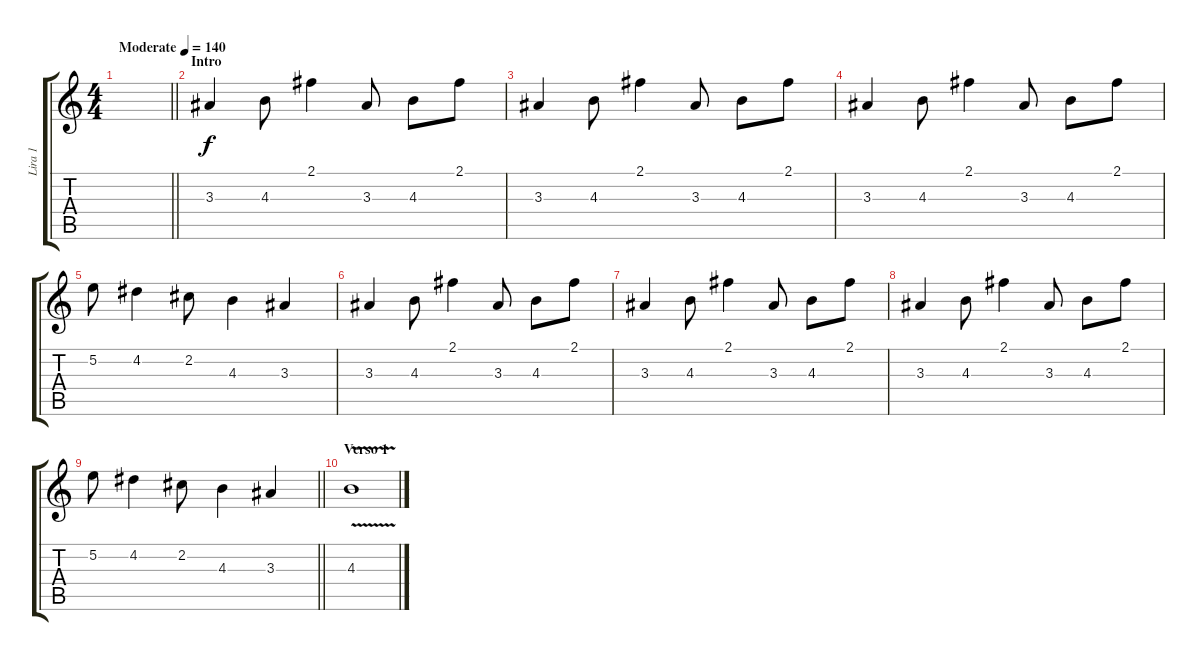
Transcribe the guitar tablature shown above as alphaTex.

\track ("Lira 1" "Lira 1") {instrument overdrivenguitar}
\staff {score tabs}
\tuning (E4 B3 G3 D3 A2 E2) {hide}
\ts (4 4)
\tempo (140 "Moderate")
\clef g2
\barLineRight lightlight
\ks c
|
\section ("" "Intro")
3.3.4 4.3.8 2.1.4 3.3.8 4.3.8 2.1.8 |
3.3.4 4.3.8 2.1.4 3.3.8 4.3.8 2.1.8 |
3.3.4 4.3.8 2.1.4 3.3.8 4.3.8 2.1.8 |
5.2.8 4.2.4 2.2.8 4.3.4 3.3.4 |
3.3.4 4.3.8 2.1.4 3.3.8 4.3.8 2.1.8 |
3.3.4 4.3.8 2.1.4 3.3.8 4.3.8 2.1.8 |
3.3.4 4.3.8 2.1.4 3.3.8 4.3.8 2.1.8 |
\barLineRight lightlight
5.2.8 4.2.4 2.2.8 4.3.4 3.3.4 |
\section ("" "Verso 1")
4.3{v}.1
